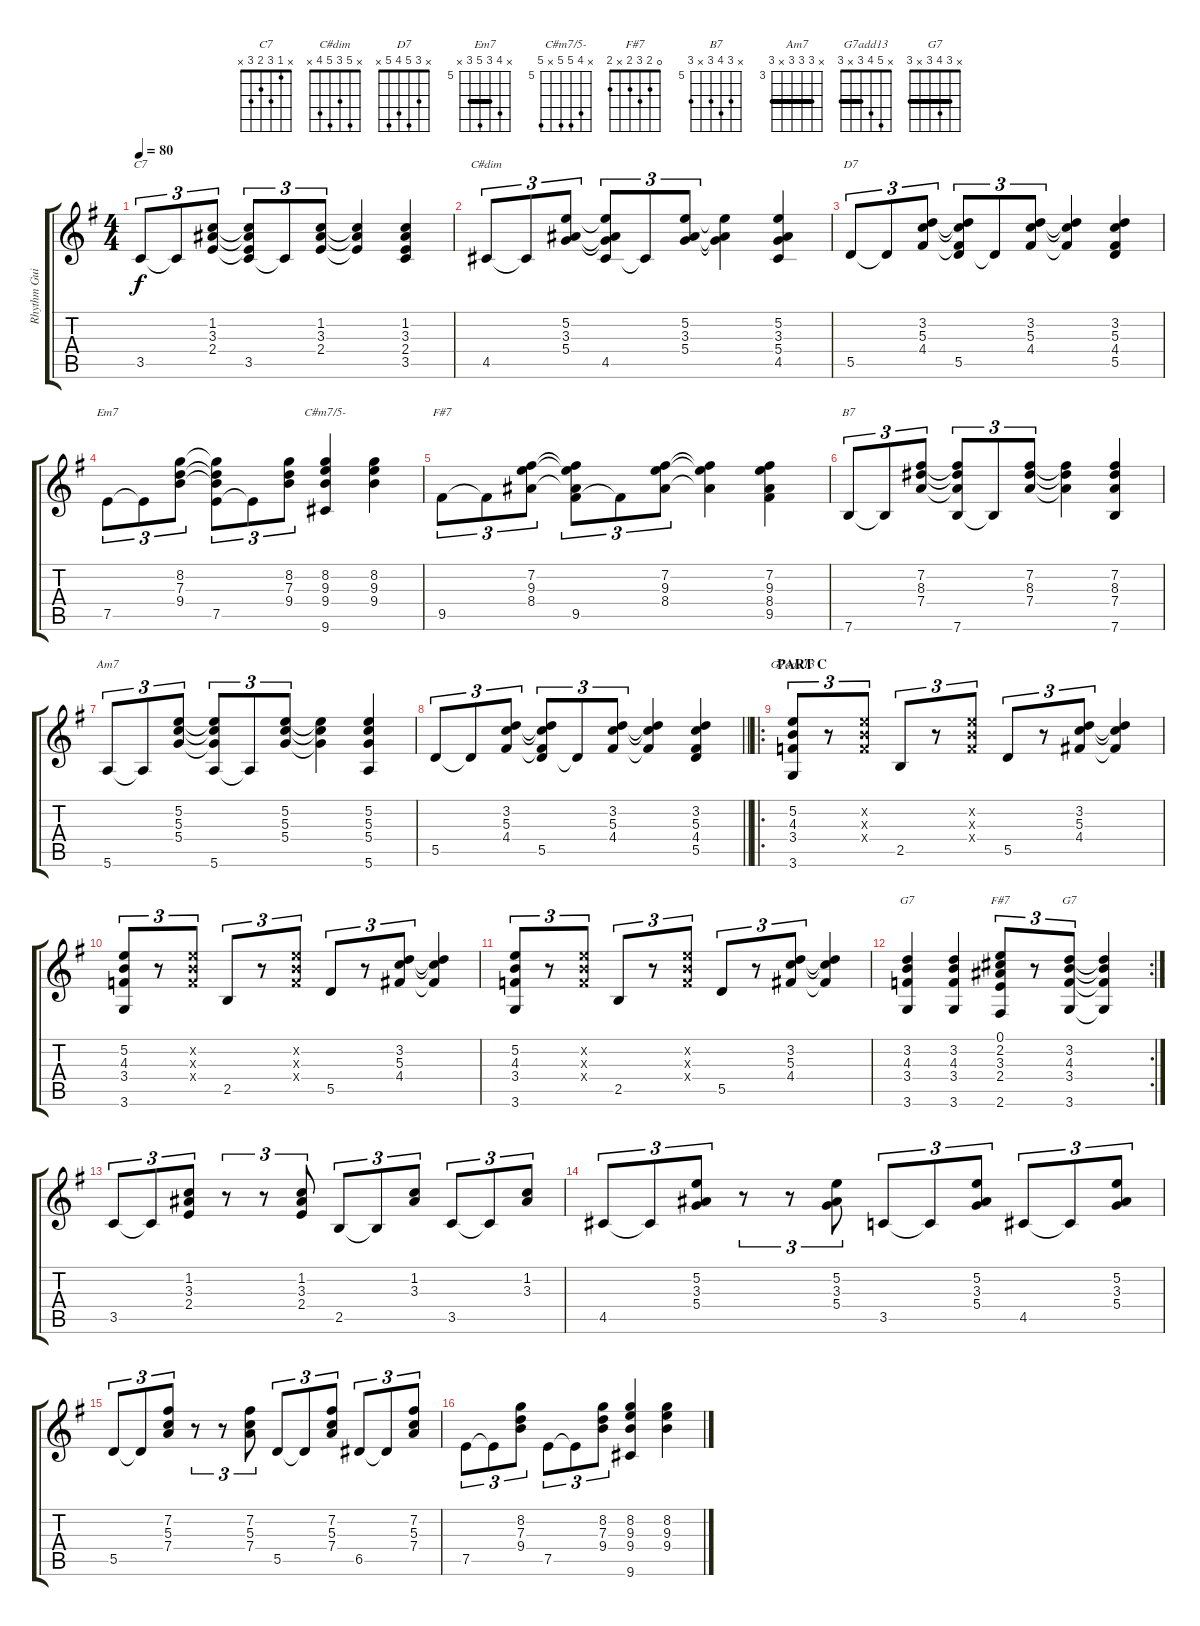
\track ("Rhythm Guitar" "Rhythm Gui") {instrument electricguitarjazz}
\staff {score tabs}
\tuning (E4 B3 G3 D3 A2 E2) {hide}
\chord ("C7" x 1 3 2 3 x)
\chord ("C#dim" x 5 3 5 4 x)
\chord ("D7" x 3 5 4 5 x)
\chord ("Em7" x 8 7 9 7 x) {firstfret 5 barre 7}
\chord ("C#m7/5-" x 8 9 9 x 9) {firstfret 5}
\chord ("F#7" x 7 9 8 9 x) {firstfret 7}
\chord ("B7" x 7 8 7 x 7) {firstfret 5}
\chord ("Am7" x 5 5 5 x 5) {firstfret 3 barre 5}
\chord ("G7add13" x 5 4 3 x 3) {barre 3}
\chord ("G7" x 3 4 3 x 3)
\chord ("F#7" 0 2 3 2 x 2)
\chord ("G7" x 3 4 3 x 3) {barre 3}
\ts (4 4)
\tempo 80
\clef g2
\ks g
3.5.8{tu (3 2) ch "C7" dy f} 3.5{t}.8{tu (3 2)} (1.2 3.3 2.4).8{tu (3 2)} (1.2{t} 3.3{t} 2.4{t} 3.5).8{tu (3 2)} 3.5{t}.8{tu (3 2)} (1.2 3.3 2.4).8{tu (3 2)} (1.2{t} 3.3{t} 2.4{t}).4 (1.2 3.3 2.4 3.5).4 |
4.5.8{tu (3 2) ch "C#dim"} 4.5{t}.8{tu (3 2)} (5.2 3.3 5.4).8{tu (3 2)} (5.2{t} 3.3{t} 5.4{t} 4.5).8{tu (3 2)} 4.5{t}.8{tu (3 2)} (5.2 3.3 5.4).8{tu (3 2)} (5.2{t} 3.3{t} 5.4{t}).4 (5.2 3.3 5.4 4.5).4 |
5.5.8{tu (3 2) ch "D7"} 5.5{t}.8{tu (3 2)} (3.2 5.3 4.4).8{tu (3 2)} (3.2{t} 5.3{t} 4.4{t} 5.5).8{tu (3 2)} 5.5{t}.8{tu (3 2)} (3.2 5.3 4.4).8{tu (3 2)} (3.2{t} 5.3{t} 4.4{t}).4 (3.2 5.3 4.4 5.5).4 |
7.5.8{tu (3 2) ch "Em7"} 7.5{t}.8{tu (3 2)} (8.2 7.3 9.4).8{tu (3 2)} (8.2{t} 7.3{t} 9.4{t} 7.5).8{tu (3 2)} 7.5{t}.8{tu (3 2)} (8.2 7.3 9.4).8{tu (3 2)} (8.2 9.3 9.4 9.6).4{ch "C#m7/5-"} (8.2 9.3 9.4).4 |
9.5.8{tu (3 2) ch "F#7"} 9.5{t}.8{tu (3 2)} (7.2 9.3 8.4).8{tu (3 2)} (7.2{t} 9.3{t} 8.4{t} 9.5).8{tu (3 2)} 9.5{t}.8{tu (3 2)} (7.2 9.3 8.4).8{tu (3 2)} (7.2{t} 9.3{t} 8.4{t}).4 (7.2 9.3 8.4 9.5).4 |
7.6.8{tu (3 2) ch "B7"} 7.6{t}.8{tu (3 2)} (7.2 8.3 7.4).8{tu (3 2)} (7.2{t} 8.3{t} 7.4{t} 7.6).8{tu (3 2)} 7.6{t}.8{tu (3 2)} (7.2 8.3 7.4).8{tu (3 2)} (7.2{t} 8.3{t} 7.4{t}).4 (7.2 8.3 7.4 7.6).4 |
5.6.8{tu (3 2) ch "Am7"} 5.6{t}.8{tu (3 2)} (5.2 5.3 5.4).8{tu (3 2)} (5.2{t} 5.3{t} 5.4{t} 5.6).8{tu (3 2)} 5.6{t}.8{tu (3 2)} (5.2 5.3 5.4).8{tu (3 2)} (5.2{t} 5.3{t} 5.4{t}).4 (5.2 5.3 5.4 5.6).4 |
\barLineRight lightlight
5.5.8{tu (3 2)} 5.5{t}.8{tu (3 2)} (3.2 5.3 4.4).8{tu (3 2)} (3.2{t} 5.3{t} 4.4{t} 5.5).8{tu (3 2)} 5.5{t}.8{tu (3 2)} (3.2 5.3 4.4).8{tu (3 2)} (3.2{t} 5.3{t} 4.4{t}).4 (3.2 5.3 4.4 5.5).4 |
\ro
\section ("" "PART C")
(5.2 4.3 3.4 3.6).8{tu (3 2) ch "G7add13"} r.8{tu (3 2)} (5.2{x} 4.3{x} 3.4{x}).8{tu (3 2)} 2.5.8{tu (3 2)} r.8{tu (3 2)} (5.2{x} 4.3{x} 3.4{x}).8{tu (3 2)} 5.5.8{tu (3 2)} r.8{tu (3 2)} (3.2 5.3 4.4).8{tu (3 2)} (3.2{t} 5.3{t} 4.4{t}).4 |
(5.2 4.3 3.4 3.6).8{tu (3 2)} r.8{tu (3 2)} (5.2{x} 4.3{x} 3.4{x}).8{tu (3 2)} 2.5.8{tu (3 2)} r.8{tu (3 2)} (5.2{x} 4.3{x} 3.4{x}).8{tu (3 2)} 5.5.8{tu (3 2)} r.8{tu (3 2)} (3.2 5.3 4.4).8{tu (3 2)} (3.2{t} 5.3{t} 4.4{t}).4 |
(5.2 4.3 3.4 3.6).8{tu (3 2)} r.8{tu (3 2)} (5.2{x} 4.3{x} 3.4{x}).8{tu (3 2)} 2.5.8{tu (3 2)} r.8{tu (3 2)} (5.2{x} 4.3{x} 3.4{x}).8{tu (3 2)} 5.5.8{tu (3 2)} r.8{tu (3 2)} (3.2 5.3 4.4).8{tu (3 2)} (3.2{t} 5.3{t} 4.4{t}).4 |
\rc 2
(3.2 4.3 3.4 3.6).4{ch "G7"} (3.2 4.3 3.4 3.6).4 (0.1 2.2 3.3 2.4 2.6).8{tu (3 2) ch "F#7"} r.8{tu (3 2)} (3.2 4.3 3.4 3.6).8{tu (3 2) ch "G7"} (3.2{t} 4.3{t} 3.4{t} 3.6{t}).4 |
3.5.8{tu (3 2)} 3.5{t}.8{tu (3 2)} (1.2 3.3 2.4).8{tu (3 2)} r.8{tu (3 2)} r.8{tu (3 2)} (1.2 3.3 2.4).8{tu (3 2)} 2.5.8{tu (3 2)} 2.5{t}.8{tu (3 2)} (1.2 3.3).8{tu (3 2)} 3.5.8{tu (3 2)} 3.5{t}.8{tu (3 2)} (1.2 3.3).8{tu (3 2)} |
4.5.8{tu (3 2)} 4.5{t}.8{tu (3 2)} (5.2 3.3 5.4).8{tu (3 2)} r.8{tu (3 2)} r.8{tu (3 2)} (5.2 3.3 5.4).8{tu (3 2)} 3.5.8{tu (3 2)} 3.5{t}.8{tu (3 2)} (5.2 3.3 5.4).8{tu (3 2)} 4.5.8{tu (3 2)} 4.5{t}.8{tu (3 2)} (5.2 3.3 5.4).8{tu (3 2)} |
5.5.8{tu (3 2)} 5.5{t}.8{tu (3 2)} (7.2 5.3 7.4).8{tu (3 2)} r.8{tu (3 2)} r.8{tu (3 2)} (7.2 5.3 7.4).8{tu (3 2)} 5.5.8{tu (3 2)} 5.5{t}.8{tu (3 2)} (7.2 5.3 7.4).8{tu (3 2)} 6.5.8{tu (3 2)} 6.5{t}.8{tu (3 2)} (7.2 5.3 7.4).8{tu (3 2)} |
7.5.8{tu (3 2)} 7.5{t}.8{tu (3 2)} (8.2 7.3 9.4).8{tu (3 2)} 7.5.8{tu (3 2)} 7.5{t}.8{tu (3 2)} (8.2 7.3 9.4).8{tu (3 2)} (8.2 9.3 9.4 9.6).4 (8.2 9.3 9.4).4
